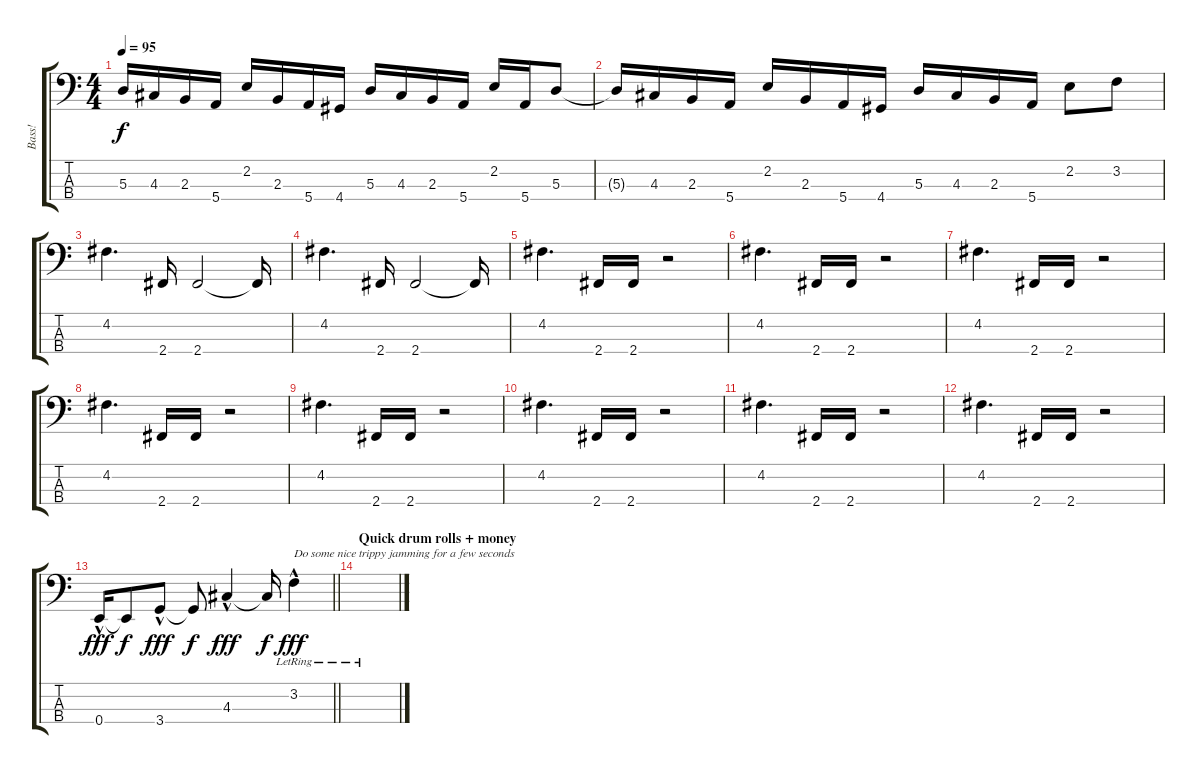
\track ("Bass!" "Bass!") {instrument electricbassfinger}
\staff {score tabs}
\tuning (G2 D2 A1 E1) {hide}
\ts (4 4)
\tempo 95
\clef f4
\ks c
5.3.16{dy f} 4.3.16 2.3.16 5.4.16 2.2.16 2.3.16 5.4.16 4.4.16 5.3.16 4.3.16 2.3.16 5.4.16 2.2.16 5.4.16 5.3.8 |
5.3{t}.16 4.3.16 2.3.16 5.4.16 2.2.16 2.3.16 5.4.16 4.4.16 5.3.16 4.3.16 2.3.16 5.4.16 2.2.8 3.2.8 |
4.2.4{d} 2.4.16 2.4.2 2.4{t}.16 |
4.2.4{d} 2.4.16 2.4.2 2.4{t}.16 |
4.2.4{d} 2.4.16 2.4.16 r.2 |
4.2.4{d} 2.4.16 2.4.16 r.2 |
4.2.4{d} 2.4.16 2.4.16 r.2 |
4.2.4{d} 2.4.16 2.4.16 r.2 |
4.2.4{d} 2.4.16 2.4.16 r.2 |
4.2.4{d} 2.4.16 2.4.16 r.2 |
4.2.4{d} 2.4.16 2.4.16 r.2 |
4.2.4{d} 2.4.16 2.4.16 r.2 |
\barLineRight lightlight
0.4{hac}.16{dy fff} 0.4{t}.8{dy f} 3.4{hac}.8{dy fff} 3.4{t}.8{dy f} 4.3{hac}.4{dy fff} 4.3{t}.16{dy f} 3.2{hac lr}.4{txt "Do some nice trippy jamming for a few seconds" dy fff} |
\section ("" "Quick drum rolls + money")
